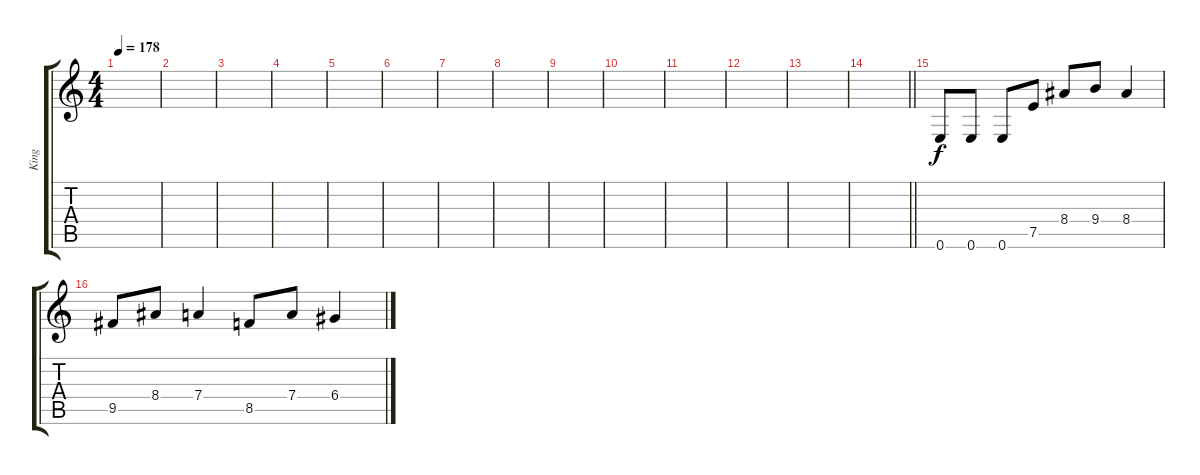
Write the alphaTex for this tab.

\track ("King" "King") {instrument distortionguitar}
\staff {score tabs}
\tuning (E4 B3 G3 D3 A2 E2) {hide}
\ts (4 4)
\tempo 178
\clef g2
\ks c
|
|
|
|
|
|
|
|
|
|
|
|
|
\barLineRight lightlight
|
0.6.8 0.6.8 0.6.8 7.5.8 8.4.8 9.4.8 8.4.4 |
9.5.8 8.4.8 7.4.4 8.5.8 7.4.8 6.4.4
